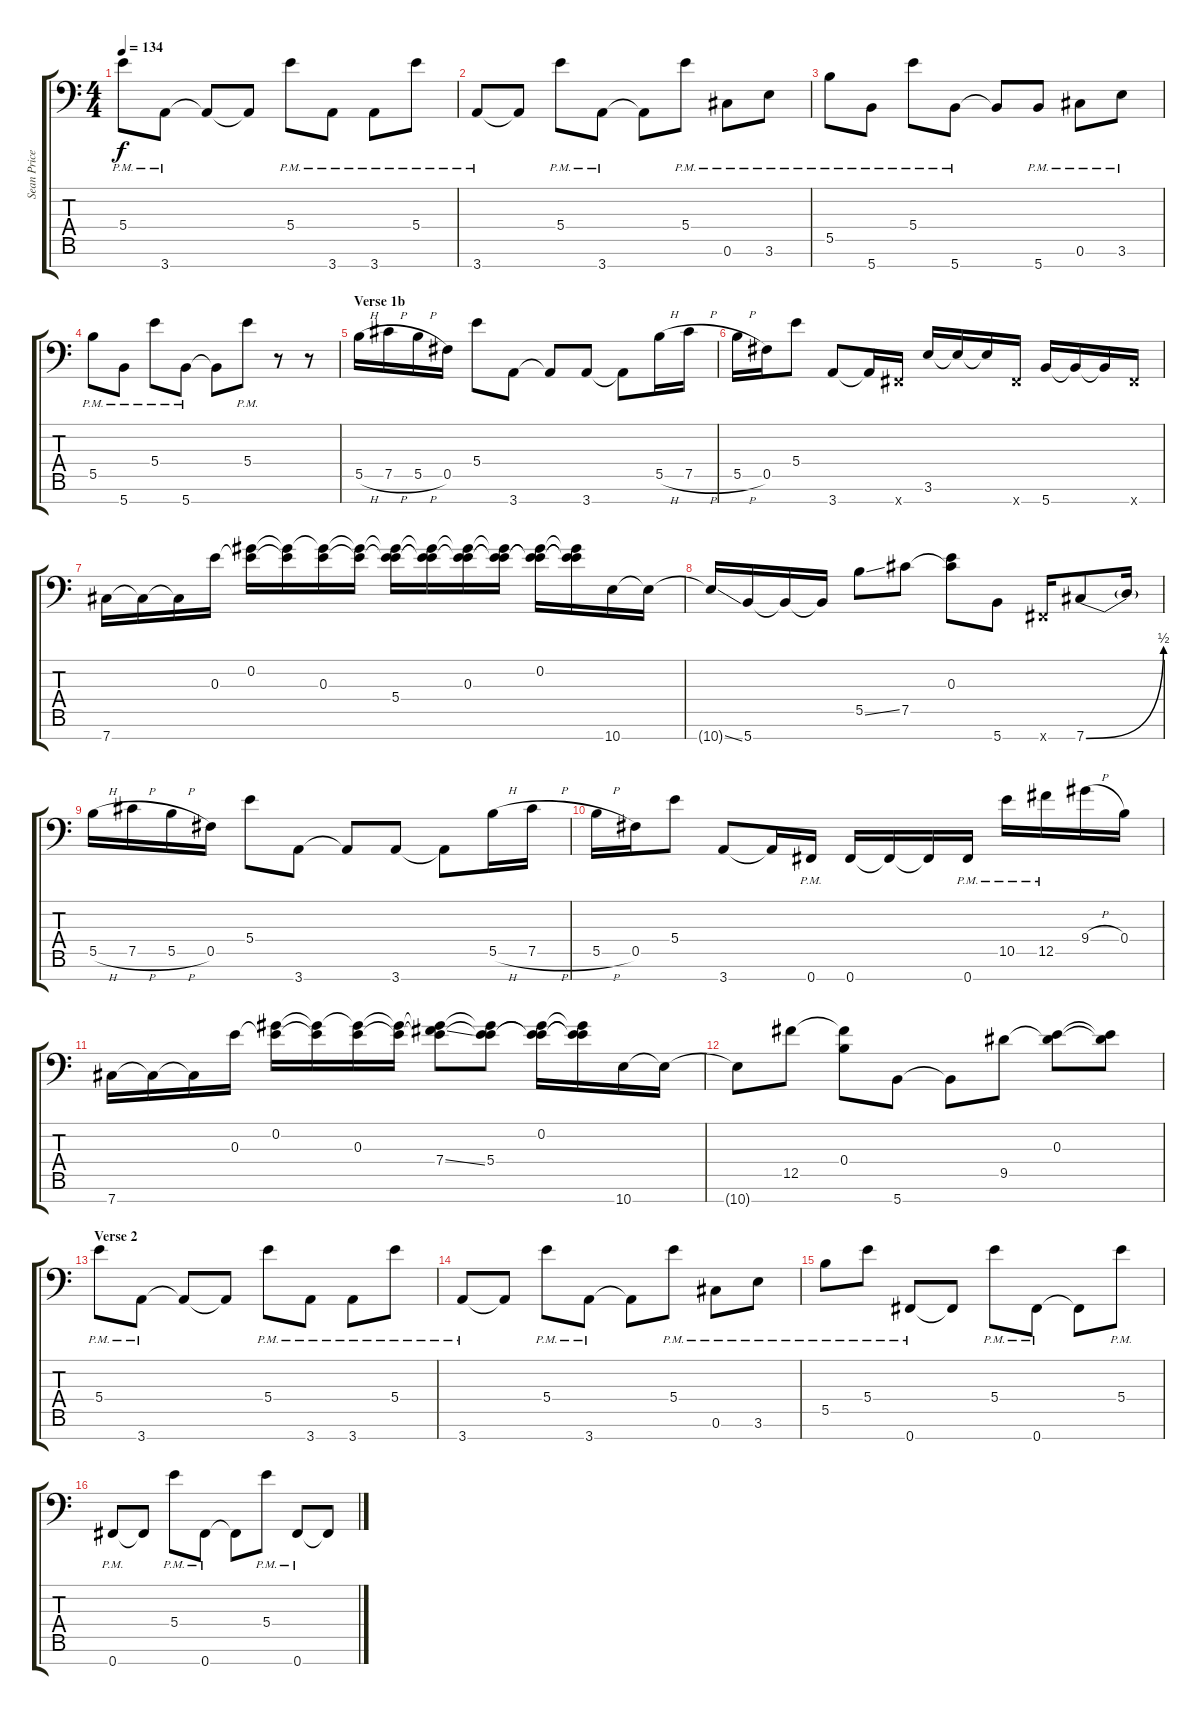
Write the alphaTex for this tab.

\track ("Sean Price" "Sean Price") {instrument distortionguitar}
\staff {score tabs}
\tuning (Db4 Ab3 E3 B2 Gb2 Db2 Gb1) {hide}
\ts (4 4)
\tempo 134
\clef f4
\ks c
5.4{pm}.8{dy f} 3.7{pm}.8 3.7{t}.8 3.7{t}.8 5.4{pm}.8 3.7{pm}.8 3.7{pm}.8 5.4{pm}.8 |
3.7{pm}.8 3.7{t}.8 5.4{pm}.8 3.7{pm}.8 3.7{t}.8 5.4{pm}.8 0.6{pm}.8 3.6{pm}.8 |
5.5{pm}.8 5.7{pm}.8 5.4{pm}.8 5.7{pm}.8 5.7{t}.8 5.7{pm}.8 0.6{pm}.8 3.6{pm}.8 |
5.5{pm}.8 5.7{pm}.8 5.4{pm}.8 5.7{pm}.8 5.7{t}.8 5.4{pm}.8 r.8 r.8 |
\section ("" "Verse 1b")
5.5{h}.16 7.5{h}.16 5.5{h}.16 0.5.16 5.4.8 3.7.8 3.7{t}.8 3.7.8 3.7{t}.8 5.5{h}.16 7.5{h}.16 |
5.5{h}.16 0.5.16 5.4.8 3.7.8 3.7{t}.16 0.7{x}.16 3.6.16 3.6{t}.16 3.6{t}.16 0.7{x}.16 5.7.16 5.7{t}.16 5.7{t}.16 0.7{x}.16 |
7.7.16 7.7{t}.16 7.7{t}.16 0.3.16 (0.2 0.3{t}).16 (0.2{t} 0.3{t}).16 (0.2{t} 0.3).16 (0.2{t} 0.3{t}).16 (0.2{t} 0.3{t} 5.4).16 (0.2{t} 0.3{t} 5.4{t}).16 (0.2{t} 0.3 5.4{t}).16 (0.2{t} 0.3{t} 5.4{t}).16 (0.2 0.3{t} 5.4{t}).16 (0.2{t} 0.3{t} 5.4{t}).16 10.7.16 10.7{t}.16 |
10.7{ss t}.16 5.7.16 5.7{t}.16 5.7{t}.16 5.5{ss}.8 7.5.8 (0.3 7.5{t}).8 5.7.8 0.7{x}.16 7.7{be (bend 0 0 60 2)}.8 7.7{t}.16 |
5.5{h}.16 7.5{h}.16 5.5{h}.16 0.5.16 5.4.8 3.7.8 3.7{t}.8 3.7.8 3.7{t}.8 5.5{h}.16 7.5{h}.16 |
5.5{h}.16 0.5.16 5.4.8 3.7.8 3.7{t}.16 0.7{pm}.16 0.7.16 0.7{t}.16 0.7{t}.16 0.7{pm}.16 10.5{pm}.16 12.5{pm}.16 9.4{h}.16 0.4.16 |
7.7.16 7.7{t}.16 7.7{t}.16 0.3.16 (0.2 0.3{t}).16 (0.2{t} 0.3{t}).16 (0.2{t} 0.3).16 (0.2{t} 0.3{t}).16 (0.2{t} 0.3{t} 7.4{ss}).8 (0.2{t} 0.3{t} 5.4).8 (0.2 0.3{t} 5.4{t}).16 (0.2{t} 0.3{t} 5.4{t}).16 10.7.16 10.7{t}.16 |
10.7{t}.8 12.5.8 (0.4 12.5{t}).8 5.7.8 5.7{t}.8 9.5.8 (0.3 9.5{t}).8 (0.3{t} 9.5{t}).8 |
\section ("" "Verse 2")
5.4{pm}.8 3.7{pm}.8 3.7{t}.8 3.7{t}.8 5.4{pm}.8 3.7{pm}.8 3.7{pm}.8 5.4{pm}.8 |
3.7{pm}.8 3.7{t}.8 5.4{pm}.8 3.7{pm}.8 3.7{t}.8 5.4{pm}.8 0.6{pm}.8 3.6{pm}.8 |
5.5{pm}.8 5.4{pm}.8 0.7{pm}.8 0.7{t}.8 5.4{pm}.8 0.7{pm}.8 0.7{t}.8 5.4{pm}.8 |
0.7{pm}.8 0.7{t}.8 5.4{pm}.8 0.7{pm}.8 0.7{t}.8 5.4{pm}.8 0.7{pm}.8 0.7{t}.8
